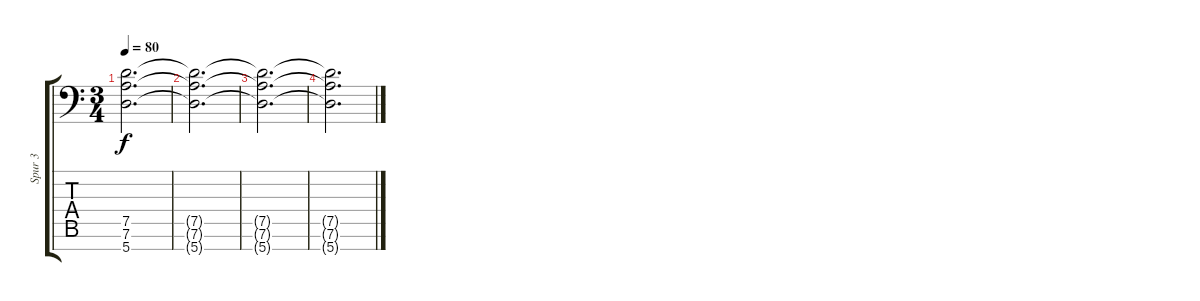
\track ("Spur 3" "Spur 3") {instrument distortionguitar}
\staff {score tabs}
\tuning (D4 A3 F3 C3 G2 D2 A1) {hide}
\ts (3 4)
\tempo 80
\clef f4
\ks c
(7.5 7.6 5.7).2{d dy f} |
(7.5{t} 7.6{t} 5.7{t}).2{d} |
(7.5{t} 7.6{t} 5.7{t}).2{d} |
(7.5{t} 7.6{t} 5.7{t}).2{d}
